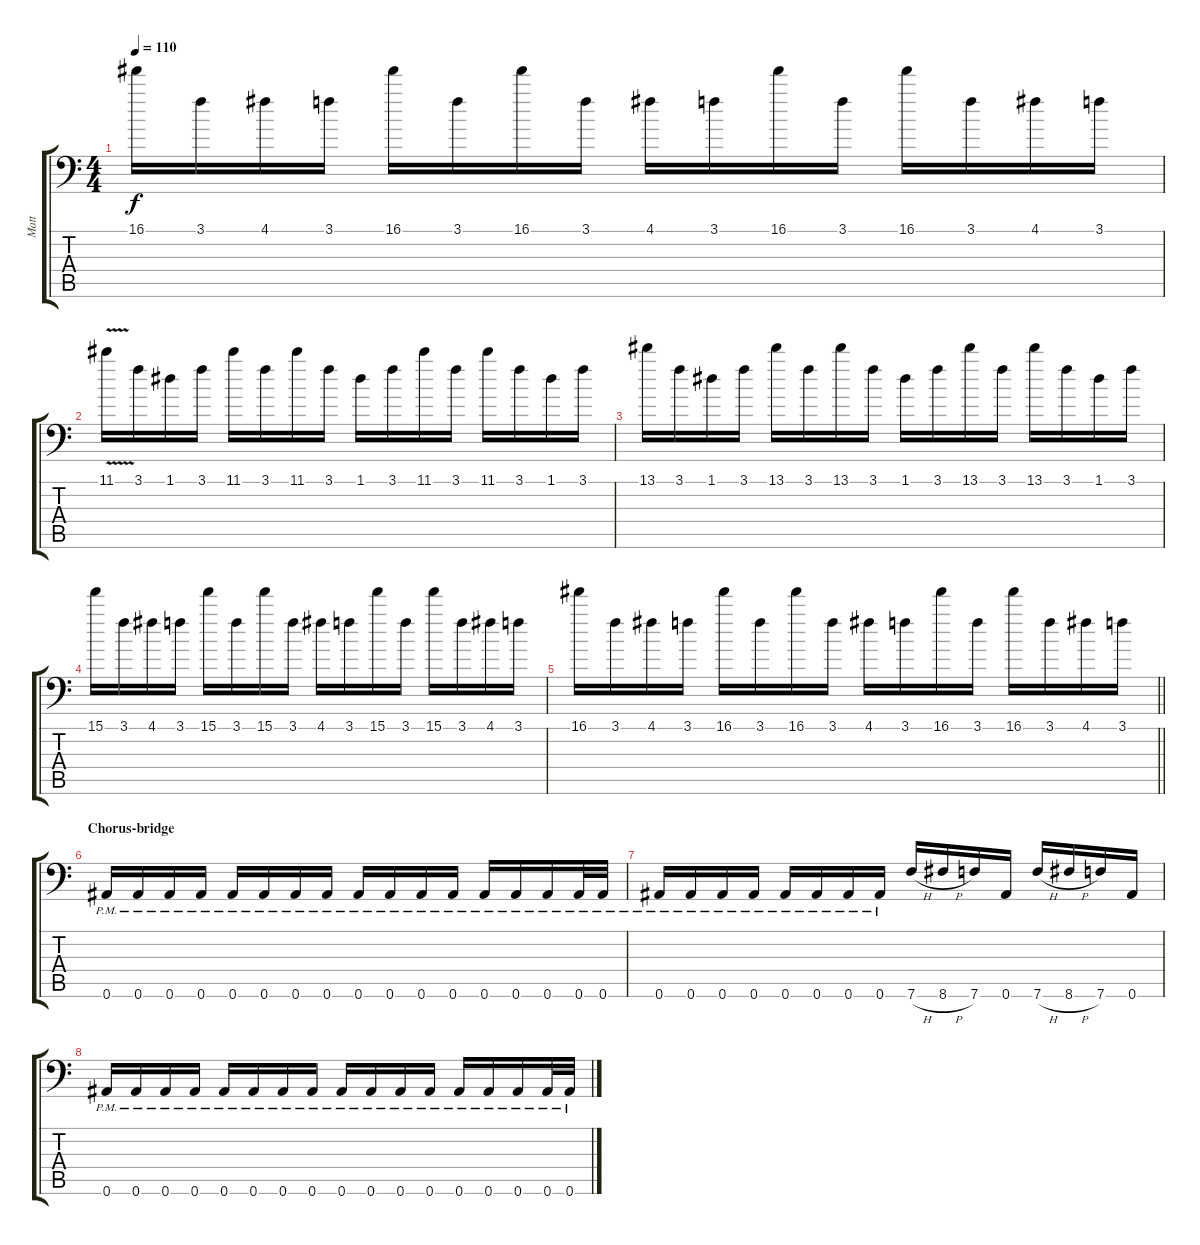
\track ("Matt" "Matt") {instrument distortionguitar}
\staff {score tabs}
\tuning (D4 A3 F3 C3 G2 Bb1) {hide}
\ts (4 4)
\tempo 110
\clef f4
\ks c
16.1.16{dy f} 3.1.16 4.1.16 3.1.16 16.1.16 3.1.16 16.1.16 3.1.16 4.1.16 3.1.16 16.1.16 3.1.16 16.1.16 3.1.16 4.1.16 3.1.16 |
11.1{v}.16 3.1.16 1.1.16 3.1.16 11.1.16 3.1.16 11.1.16 3.1.16 1.1.16 3.1.16 11.1.16 3.1.16 11.1.16 3.1.16 1.1.16 3.1.16 |
13.1.16 3.1.16 1.1.16 3.1.16 13.1.16 3.1.16 13.1.16 3.1.16 1.1.16 3.1.16 13.1.16 3.1.16 13.1.16 3.1.16 1.1.16 3.1.16 |
15.1.16 3.1.16 4.1.16 3.1.16 15.1.16 3.1.16 15.1.16 3.1.16 4.1.16 3.1.16 15.1.16 3.1.16 15.1.16 3.1.16 4.1.16 3.1.16 |
\barLineRight lightlight
16.1.16 3.1.16 4.1.16 3.1.16 16.1.16 3.1.16 16.1.16 3.1.16 4.1.16 3.1.16 16.1.16 3.1.16 16.1.16 3.1.16 4.1.16 3.1.16 |
\section ("" "Chorus-bridge")
0.6{pm}.16 0.6{pm}.16 0.6{pm}.16 0.6{pm}.16 0.6{pm}.16 0.6{pm}.16 0.6{pm}.16 0.6{pm}.16 0.6{pm}.16 0.6{pm}.16 0.6{pm}.16 0.6{pm}.16 0.6{pm}.16 0.6{pm}.16 0.6{pm}.16 0.6{pm}.32 0.6{pm}.32 |
0.6{pm}.16 0.6{pm}.16 0.6{pm}.16 0.6{pm}.16 0.6{pm}.16 0.6{pm}.16 0.6{pm}.16 0.6{pm}.16 7.6{h}.16 8.6{h}.16 7.6.16 0.6.16 7.6{h}.16 8.6{h}.16 7.6.16 0.6.16 |
0.6{pm}.16 0.6{pm}.16 0.6{pm}.16 0.6{pm}.16 0.6{pm}.16 0.6{pm}.16 0.6{pm}.16 0.6{pm}.16 0.6{pm}.16 0.6{pm}.16 0.6{pm}.16 0.6{pm}.16 0.6{pm}.16 0.6{pm}.16 0.6{pm}.16 0.6{pm}.32 0.6{pm}.32
